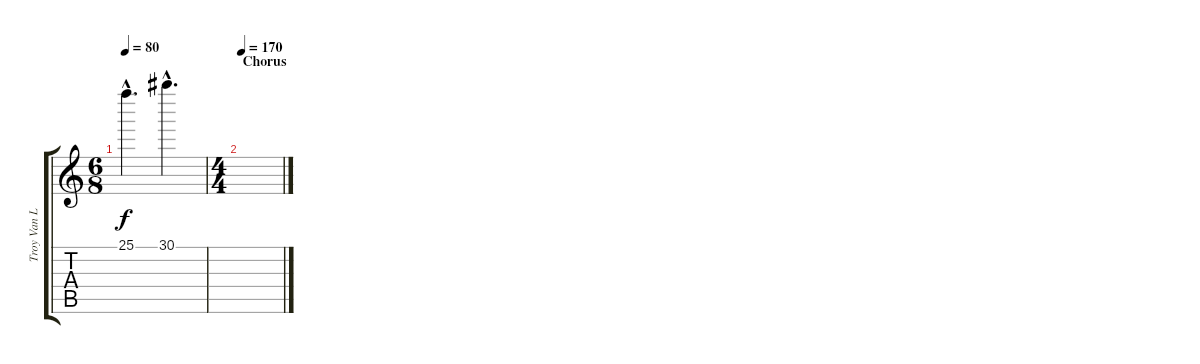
\track ("Troy Van Leeuwen - lapsteel" "Troy Van L") {instrument overdrivenguitar}
\staff {score tabs}
\tuning (E4 B3 G3 D3 A2 E2) {hide}
\ts (6 8)
\tempo 80
\clef g2
\ks c
25.1{hac}.4{d dy f} 30.1{hac}.4{d} |
\ts (4 4)
\section ("" "Chorus")
\tempo 170
